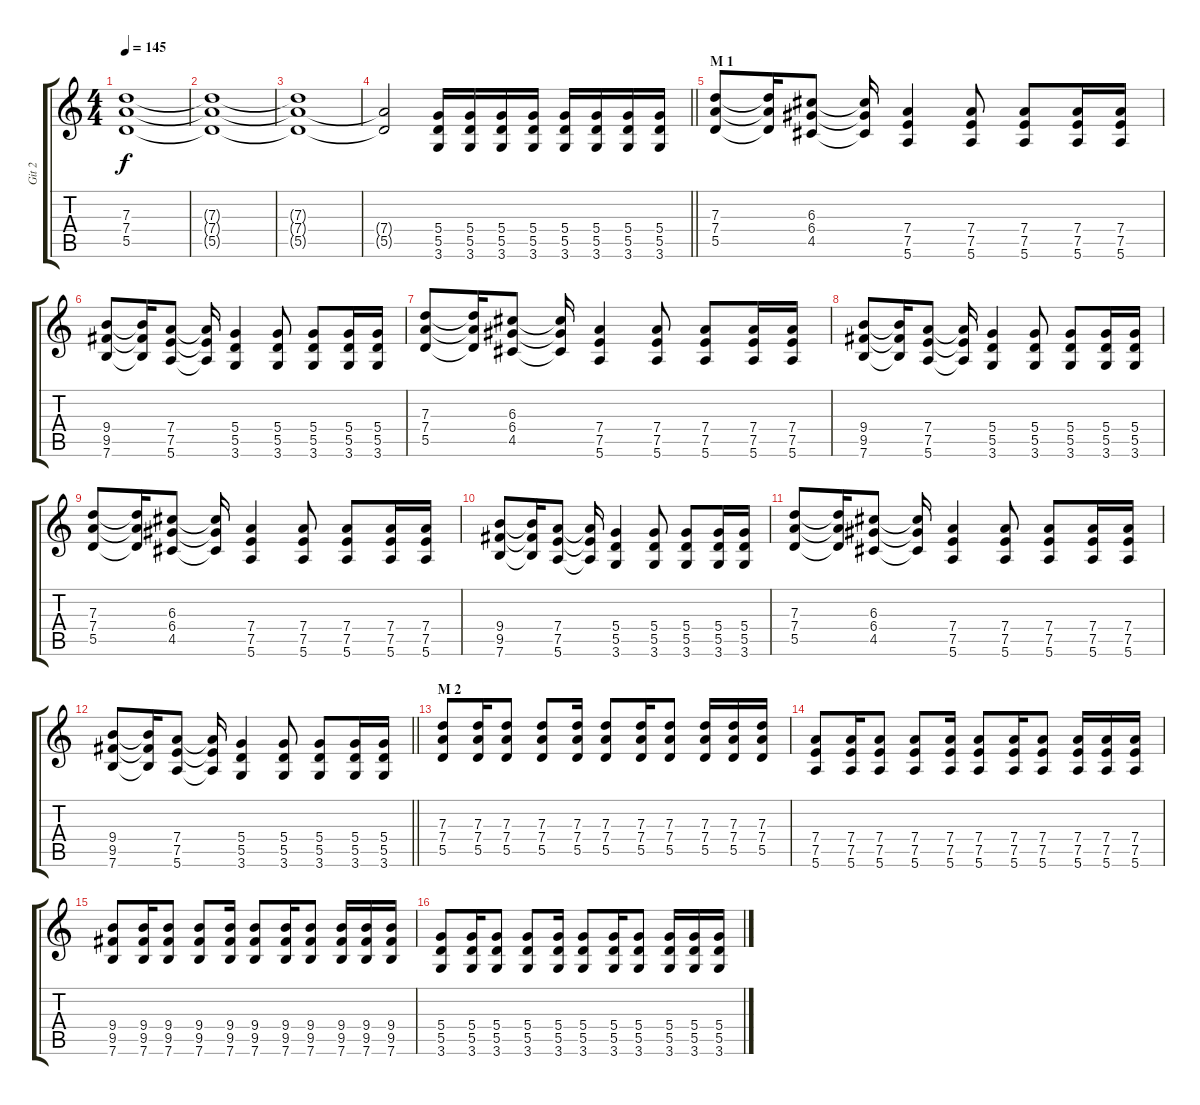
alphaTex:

\track ("Git 2" "Git 2") {instrument distortionguitar}
\staff {score tabs}
\tuning (E4 B3 G3 D3 A2 E2) {hide}
\ts (4 4)
\tempo 145
\clef g2
\ks c
(7.3 7.4 5.5).1{dy f} |
(7.3{t} 7.4{t} 5.5{t}).1 |
(7.3{t} 7.4{t} 5.5{t}).1 |
\barLineRight lightlight
(7.4{t} 5.5{t}).2 (5.4 5.5 3.6).16 (5.4 5.5 3.6).16 (5.4 5.5 3.6).16 (5.4 5.5 3.6).16 (5.4 5.5 3.6).16 (5.4 5.5 3.6).16 (5.4 5.5 3.6).16 (5.4 5.5 3.6).16 |
\section ("" "M 1")
(7.3 7.4 5.5).8 (7.3{t} 7.4{t} 5.5{t}).16 (6.3 6.4 4.5).8 (6.3{t} 6.4{t} 4.5{t}).16 (7.4 7.5 5.6).4 (7.4 7.5 5.6).8 (7.4 7.5 5.6).8 (7.4 7.5 5.6).16 (7.4 7.5 5.6).16 |
(9.4 9.5 7.6).8 (9.4{t} 9.5{t} 7.6{t}).16 (7.4 7.5 5.6).8 (7.4{t} 7.5{t} 5.6{t}).16 (5.4 5.5 3.6).4 (5.4 5.5 3.6).8 (5.4 5.5 3.6).8 (5.4 5.5 3.6).16 (5.4 5.5 3.6).16 |
(7.3 7.4 5.5).8 (7.3{t} 7.4{t} 5.5{t}).16 (6.3 6.4 4.5).8 (6.3{t} 6.4{t} 4.5{t}).16 (7.4 7.5 5.6).4 (7.4 7.5 5.6).8 (7.4 7.5 5.6).8 (7.4 7.5 5.6).16 (7.4 7.5 5.6).16 |
(9.4 9.5 7.6).8 (9.4{t} 9.5{t} 7.6{t}).16 (7.4 7.5 5.6).8 (7.4{t} 7.5{t} 5.6{t}).16 (5.4 5.5 3.6).4 (5.4 5.5 3.6).8 (5.4 5.5 3.6).8 (5.4 5.5 3.6).16 (5.4 5.5 3.6).16 |
(7.3 7.4 5.5).8 (7.3{t} 7.4{t} 5.5{t}).16 (6.3 6.4 4.5).8 (6.3{t} 6.4{t} 4.5{t}).16 (7.4 7.5 5.6).4 (7.4 7.5 5.6).8 (7.4 7.5 5.6).8 (7.4 7.5 5.6).16 (7.4 7.5 5.6).16 |
(9.4 9.5 7.6).8 (9.4{t} 9.5{t} 7.6{t}).16 (7.4 7.5 5.6).8 (7.4{t} 7.5{t} 5.6{t}).16 (5.4 5.5 3.6).4 (5.4 5.5 3.6).8 (5.4 5.5 3.6).8 (5.4 5.5 3.6).16 (5.4 5.5 3.6).16 |
(7.3 7.4 5.5).8 (7.3{t} 7.4{t} 5.5{t}).16 (6.3 6.4 4.5).8 (6.3{t} 6.4{t} 4.5{t}).16 (7.4 7.5 5.6).4 (7.4 7.5 5.6).8 (7.4 7.5 5.6).8 (7.4 7.5 5.6).16 (7.4 7.5 5.6).16 |
\barLineRight lightlight
(9.4 9.5 7.6).8 (9.4{t} 9.5{t} 7.6{t}).16 (7.4 7.5 5.6).8 (7.4{t} 7.5{t} 5.6{t}).16 (5.4 5.5 3.6).4 (5.4 5.5 3.6).8 (5.4 5.5 3.6).8 (5.4 5.5 3.6).16 (5.4 5.5 3.6).16 |
\section ("" "M 2")
(7.3 7.4 5.5).8 (7.3 7.4 5.5).16 (7.3 7.4 5.5).8 (7.3 7.4 5.5).8 (7.3 7.4 5.5).16 (7.3 7.4 5.5).8 (7.3 7.4 5.5).16 (7.3 7.4 5.5).8 (7.3 7.4 5.5).16 (7.3 7.4 5.5).16 (7.3 7.4 5.5).16 |
(7.4 7.5 5.6).8 (7.4 7.5 5.6).16 (7.4 7.5 5.6).8 (7.4 7.5 5.6).8 (7.4 7.5 5.6).16 (7.4 7.5 5.6).8 (7.4 7.5 5.6).16 (7.4 7.5 5.6).8 (7.4 7.5 5.6).16 (7.4 7.5 5.6).16 (7.4 7.5 5.6).16 |
(9.4 9.5 7.6).8 (9.4 9.5 7.6).16 (9.4 9.5 7.6).8 (9.4 9.5 7.6).8 (9.4 9.5 7.6).16 (9.4 9.5 7.6).8 (9.4 9.5 7.6).16 (9.4 9.5 7.6).8 (9.4 9.5 7.6).16 (9.4 9.5 7.6).16 (9.4 9.5 7.6).16 |
(5.4 5.5 3.6).8 (5.4 5.5 3.6).16 (5.4 5.5 3.6).8 (5.4 5.5 3.6).8 (5.4 5.5 3.6).16 (5.4 5.5 3.6).8 (5.4 5.5 3.6).16 (5.4 5.5 3.6).8 (5.4 5.5 3.6).16 (5.4 5.5 3.6).16 (5.4 5.5 3.6).16
